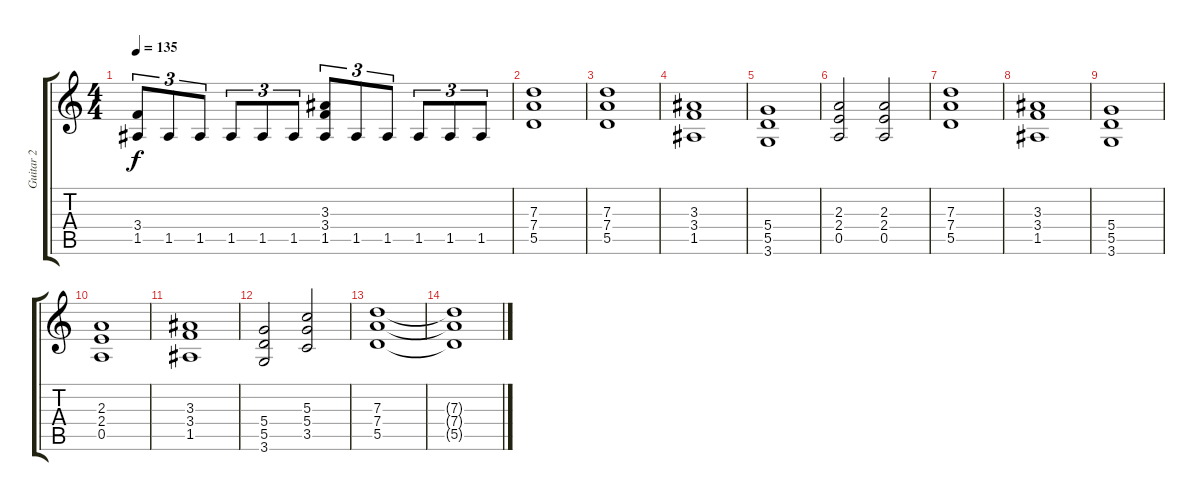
\track ("Guitar 2" "Guitar 2") {instrument distortionguitar}
\staff {score tabs}
\tuning (E4 B3 G3 D3 A2 E2) {hide}
\ts (4 4)
\tempo 135
\clef g2
\ks c
(3.4 1.5).8{tu (3 2) dy f} 1.5.8{tu (3 2)} 1.5.8{tu (3 2)} 1.5.8{tu (3 2)} 1.5.8{tu (3 2)} 1.5.8{tu (3 2)} (3.3 3.4 1.5).8{tu (3 2)} 1.5.8{tu (3 2)} 1.5.8{tu (3 2)} 1.5.8{tu (3 2)} 1.5.8{tu (3 2)} 1.5.8{tu (3 2)} |
(7.3 7.4 5.5).1 |
(7.3 7.4 5.5).1 |
(3.3 3.4 1.5).1 |
(5.4 5.5 3.6).1 |
(2.3 2.4 0.5).2 (2.3 2.4 0.5).2 |
(7.3 7.4 5.5).1 |
(3.3 3.4 1.5).1 |
(5.4 5.5 3.6).1 |
(2.3 2.4 0.5).1 |
(3.3 3.4 1.5).1 |
(5.4 5.5 3.6).2 (5.3 5.4 3.5).2 |
(7.3 7.4 5.5).1 |
(7.3{t} 7.4{t} 5.5{t}).1
